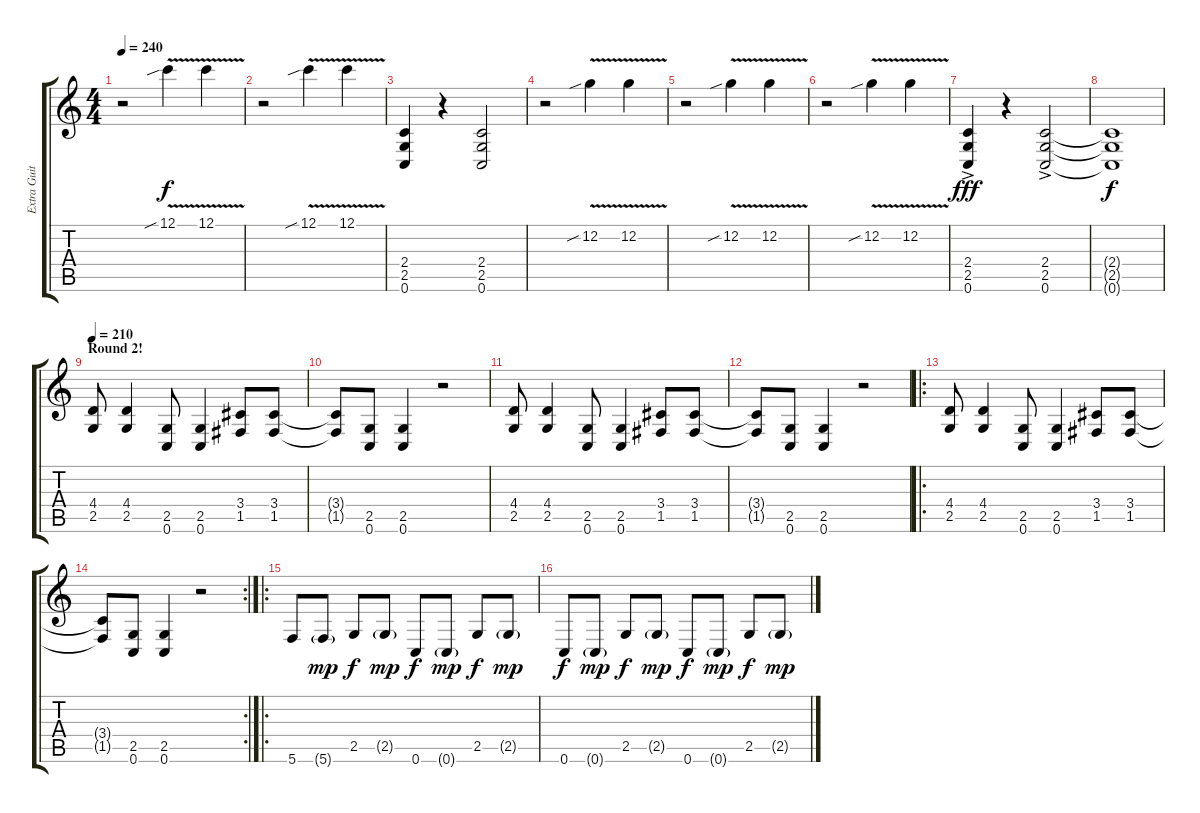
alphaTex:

\track ("Extra Guitar" "Extra Guit") {instrument distortionguitar}
\staff {score tabs}
\tuning (C4 G3 Eb3 Bb2 F2 C2) {hide}
\ts (4 4)
\tempo 240
\clef g2
\ks c
r.2{dy f} 12.1{v sib}.4 12.1{v}.4 |
r.2 12.1{v sib}.4 12.1{v}.4 |
(2.4 2.5 0.6).4 r.4 (2.4 2.5 0.6).2 |
r.2 12.2{v sib}.4 12.2{v}.4 |
r.2 12.2{v sib}.4 12.2{v}.4 |
r.2 12.2{v sib}.4 12.2{v}.4 |
(2.4{ac} 2.5{ac} 0.6{ac}).4{dy fff} r.4 (2.4{ac} 2.5{ac} 0.6{ac}).2 |
(2.4{t} 2.5{t} 0.6{t}).1{dy f} |
\section ("" "Round 2!")
\tempo 210
(4.4 2.5).8 (4.4 2.5).4 (2.5 0.6).8 (2.5 0.6).4 (3.4 1.5).8 (3.4 1.5).8 |
(3.4{t} 1.5{t}).8 (2.5 0.6).8 (2.5 0.6).4 r.2 |
(4.4 2.5).8 (4.4 2.5).4 (2.5 0.6).8 (2.5 0.6).4 (3.4 1.5).8 (3.4 1.5).8 |
(3.4{t} 1.5{t}).8 (2.5 0.6).8 (2.5 0.6).4 r.2 |
\ro
(4.4 2.5).8 (4.4 2.5).4 (2.5 0.6).8 (2.5 0.6).4 (3.4 1.5).8 (3.4 1.5).8 |
\rc 2
(3.4{t} 1.5{t}).8 (2.5 0.6).8 (2.5 0.6).4 r.2 |
\ro
5.6.8{volume 13} 5.6{g}.8{dy mp} 2.5.8{dy f} 2.5{g}.8{dy mp} 0.6.8{dy f} 0.6{g}.8{dy mp} 2.5.8{dy f} 2.5{g}.8{dy mp} |
0.6.8{dy f} 0.6{g}.8{dy mp} 2.5.8{dy f} 2.5{g}.8{dy mp} 0.6.8{dy f} 0.6{g}.8{dy mp} 2.5.8{dy f} 2.5{g}.8{dy mp}
